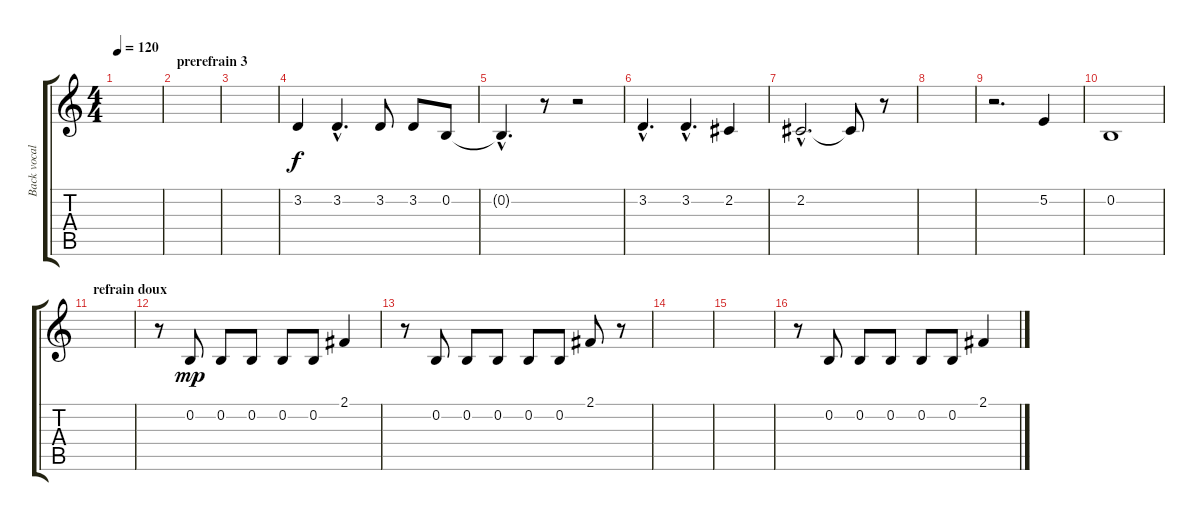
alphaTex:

\track ("Back vocals" "Back vocal") {instrument tuba}
\staff {score tabs}
\tuning (E4 B3 G3 D3 A2 E2) {hide}
\ts (4 4)
\tempo 120
\clef g2
\ks c
|
\section ("" "prerefrain 3")
|
|
3.2.4 3.2{hac}.4{d} 3.2.8 3.2.8 0.2.8 |
0.2{hac t}.4{d} r.8 r.2 |
3.2{hac}.4{d} 3.2{hac}.4{d} 2.2.4 |
2.2{hac}.2{d} 2.2{t}.8 r.8 |
|
r.2{d} 5.2.4 |
0.2.1 |
\section ("" "refrain doux")
|
r.8 0.2.8{dy mp} 0.2.8 0.2.8 0.2.8 0.2.8 2.1.4 |
r.8 0.2.8 0.2.8 0.2.8 0.2.8 0.2.8 2.1.8 r.8 |
|
|
r.8 0.2.8 0.2.8 0.2.8 0.2.8 0.2.8 2.1.4
